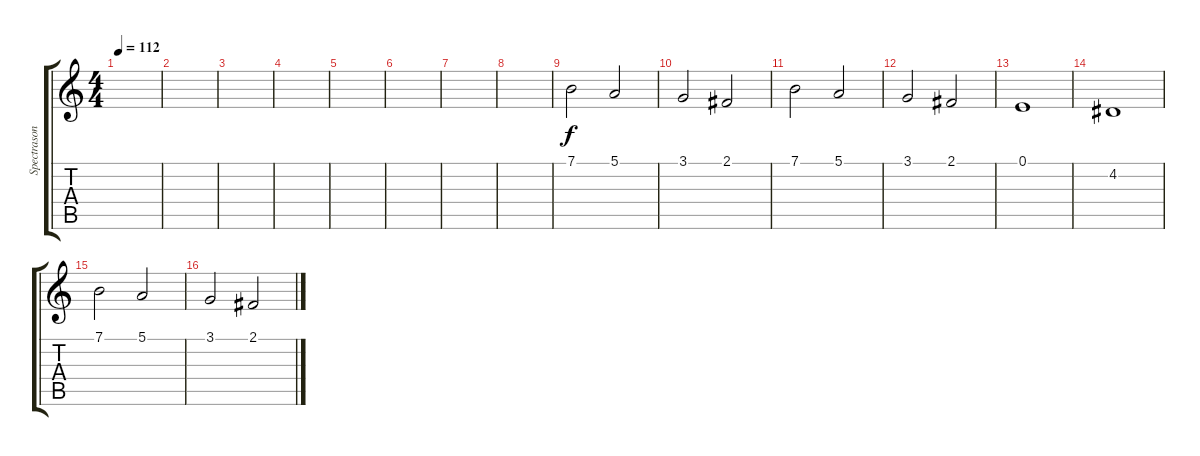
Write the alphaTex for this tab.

\track ("Spectrasonics Omnisphere" "Spectrason") {instrument vibraphone}
\staff {score tabs}
\tuning (E4 B3 G3 D3 A2 E2) {hide}
\ts (4 4)
\tempo 112
\clef g2
\ks c
|
|
|
|
|
|
|
|
7.1.2 5.1.2 |
3.1.2 2.1.2 |
7.1.2 5.1.2 |
3.1.2 2.1.2 |
0.1.1 |
4.2.1 |
7.1.2 5.1.2 |
3.1.2 2.1.2
